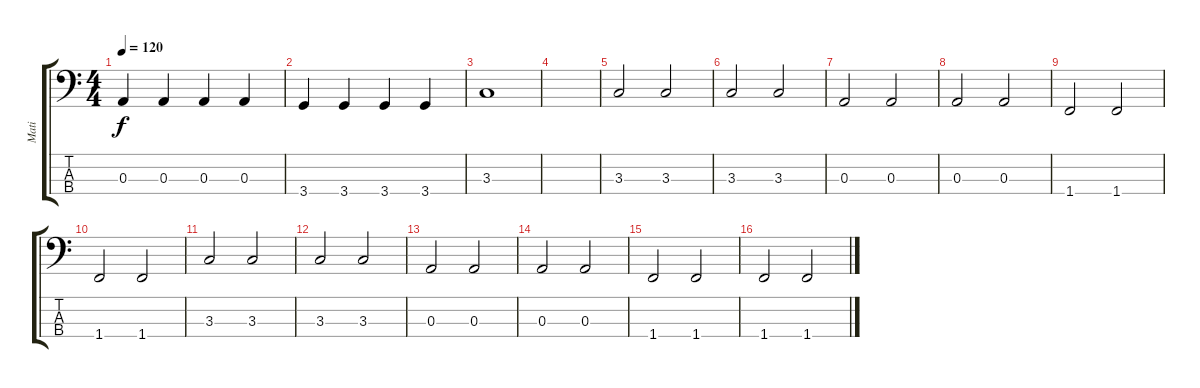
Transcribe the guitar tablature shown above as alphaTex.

\track ("Mati" "Mati") {instrument electricbasspick}
\staff {score tabs}
\tuning (G2 D2 A1 E1) {hide}
\ts (4 4)
\tempo 120
\clef f4
\ks c
0.3.4{dy f} 0.3.4 0.3.4 0.3.4 |
3.4.4 3.4.4 3.4.4 3.4.4 |
3.3.1 |
|
3.3.2 3.3.2 |
3.3.2 3.3.2 |
0.3.2 0.3.2 |
0.3.2 0.3.2 |
1.4.2 1.4.2 |
1.4.2 1.4.2 |
3.3.2 3.3.2 |
3.3.2 3.3.2 |
0.3.2 0.3.2 |
0.3.2 0.3.2 |
1.4.2 1.4.2 |
1.4.2 1.4.2
